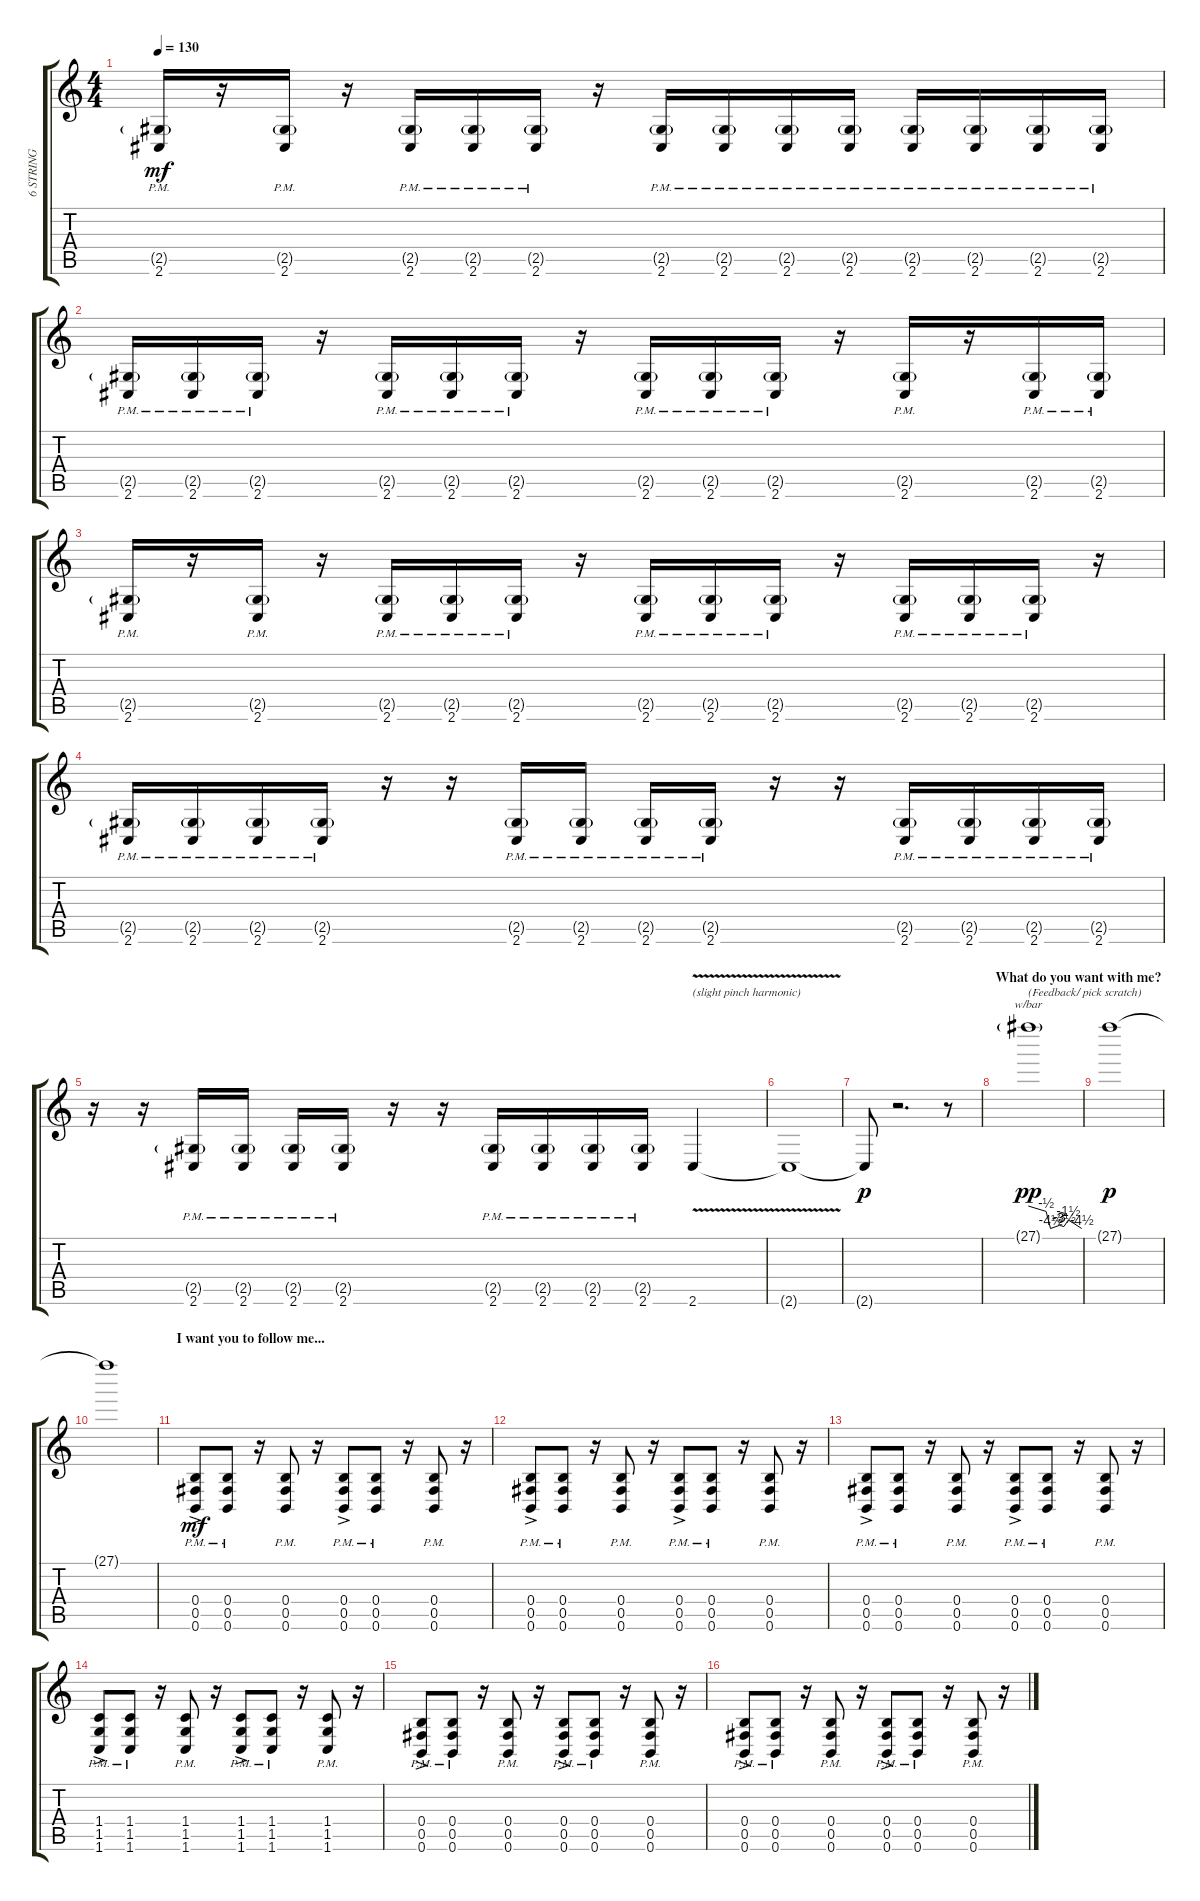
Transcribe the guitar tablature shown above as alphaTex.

\track ("6 STRING" "6 STRING") {instrument distortionguitar}
\staff {score tabs}
\tuning (Eb4 B3 Gb3 B2 Gb2 B1) {hide}
\ts (4 4)
\tempo 130
\clef g2
\ks c
(2.5{g pm} 2.6{pm}).16{dy mf} r.16 (2.5{g pm} 2.6{pm}).16 r.16 (2.5{g pm} 2.6{pm}).16 (2.5{g pm} 2.6{pm}).16 (2.5{g pm} 2.6{pm}).16 r.16 (2.5{g pm} 2.6{pm}).16 (2.5{g pm} 2.6{pm}).16 (2.5{g pm} 2.6{pm}).16 (2.5{g pm} 2.6{pm}).16 (2.5{g pm} 2.6{pm}).16 (2.5{g pm} 2.6{pm}).16 (2.5{g pm} 2.6{pm}).16 (2.5{g pm} 2.6{pm}).16 |
(2.5{g pm} 2.6{pm}).16 (2.5{g pm} 2.6{pm}).16 (2.5{g pm} 2.6{pm}).16 r.16 (2.5{g pm} 2.6{pm}).16 (2.5{g pm} 2.6{pm}).16 (2.5{g pm} 2.6{pm}).16 r.16 (2.5{g pm} 2.6{pm}).16 (2.5{g pm} 2.6{pm}).16 (2.5{g pm} 2.6{pm}).16 r.16 (2.5{g pm} 2.6{pm}).16 r.16 (2.5{g pm} 2.6{pm}).16 (2.5{g pm} 2.6{pm}).16 |
(2.5{g pm} 2.6{pm}).16 r.16 (2.5{g pm} 2.6{pm}).16 r.16 (2.5{g pm} 2.6{pm}).16 (2.5{g pm} 2.6{pm}).16 (2.5{g pm} 2.6{pm}).16 r.16 (2.5{g pm} 2.6{pm}).16 (2.5{g pm} 2.6{pm}).16 (2.5{g pm} 2.6{pm}).16 r.16 (2.5{g pm} 2.6{pm}).16 (2.5{g pm} 2.6{pm}).16 (2.5{g pm} 2.6{pm}).16 r.16 |
(2.5{g pm} 2.6{pm}).16 (2.5{g pm} 2.6{pm}).16 (2.5{g pm} 2.6{pm}).16 (2.5{g pm} 2.6{pm}).16 r.16 r.16 (2.5{g pm} 2.6{pm}).16 (2.5{g pm} 2.6{pm}).16 (2.5{g pm} 2.6{pm}).16 (2.5{g pm} 2.6{pm}).16 r.16 r.16 (2.5{g pm} 2.6{pm}).16 (2.5{g pm} 2.6{pm}).16 (2.5{g pm} 2.6{pm}).16 (2.5{g pm} 2.6{pm}).16 |
r.16 r.16 (2.5{g pm} 2.6{pm}).16 (2.5{g pm} 2.6{pm}).16 (2.5{g pm} 2.6{pm}).16 (2.5{g pm} 2.6{pm}).16 r.16 r.16 (2.5{g pm} 2.6{pm}).16 (2.5{g pm} 2.6{pm}).16 (2.5{g pm} 2.6{pm}).16 (2.5{g pm} 2.6{pm}).16 2.6{v}.4{txt "(slight pinch harmonic)"} |
2.6{t}.1 |
2.6{t}.8{dy p} r.2{d} r.8 |
\section ("" "What do you want with me?")
27.1{g}.1{tbe (custom default 0 0 20 -2 25 -18 35 -12 40 -14 45 -6 60 -18) txt "(Feedback/ pick scratch)" dy pp} |
27.1{t}.1{dy p} |
27.1{t}.1 |
\section ("" "I want you to follow me...")
(0.4{pm} 0.5 0.6{ac}).8{dy mf} (0.4{pm} 0.5 0.6).8 r.16 (0.4{pm} 0.5 0.6).8 r.16 (0.4{pm} 0.5 0.6{ac}).8 (0.4{pm} 0.5 0.6).8 r.16 (0.4{pm} 0.5 0.6).8 r.16 |
(0.4{pm} 0.5 0.6{ac}).8 (0.4{pm} 0.5 0.6).8 r.16 (0.4{pm} 0.5 0.6).8 r.16 (0.4{pm} 0.5 0.6{ac}).8 (0.4{pm} 0.5 0.6).8 r.16 (0.4{pm} 0.5 0.6).8 r.16 |
(0.4{pm} 0.5 0.6{ac}).8 (0.4{pm} 0.5 0.6).8 r.16 (0.4{pm} 0.5 0.6).8 r.16 (0.4{pm} 0.5 0.6{ac}).8 (0.4{pm} 0.5 0.6).8 r.16 (0.4{pm} 0.5 0.6).8 r.16 |
(1.4{pm} 1.5 1.6{ac}).8 (1.4{pm} 1.5 1.6).8 r.16 (1.4{pm} 1.5 1.6).8 r.16 (1.4{pm} 1.5 1.6{ac}).8 (1.4{pm} 1.5 1.6).8 r.16 (1.4{pm} 1.5 1.6).8 r.16 |
(0.4{pm} 0.5 0.6{ac}).8 (0.4{pm} 0.5 0.6).8 r.16 (0.4{pm} 0.5 0.6).8 r.16 (0.4{pm} 0.5 0.6{ac}).8 (0.4{pm} 0.5 0.6).8 r.16 (0.4{pm} 0.5 0.6).8 r.16 |
(0.4{pm} 0.5 0.6{ac}).8 (0.4{pm} 0.5 0.6).8 r.16 (0.4{pm} 0.5 0.6).8 r.16 (0.4{pm} 0.5 0.6{ac}).8 (0.4{pm} 0.5 0.6).8 r.16 (0.4{pm} 0.5 0.6).8 r.16
